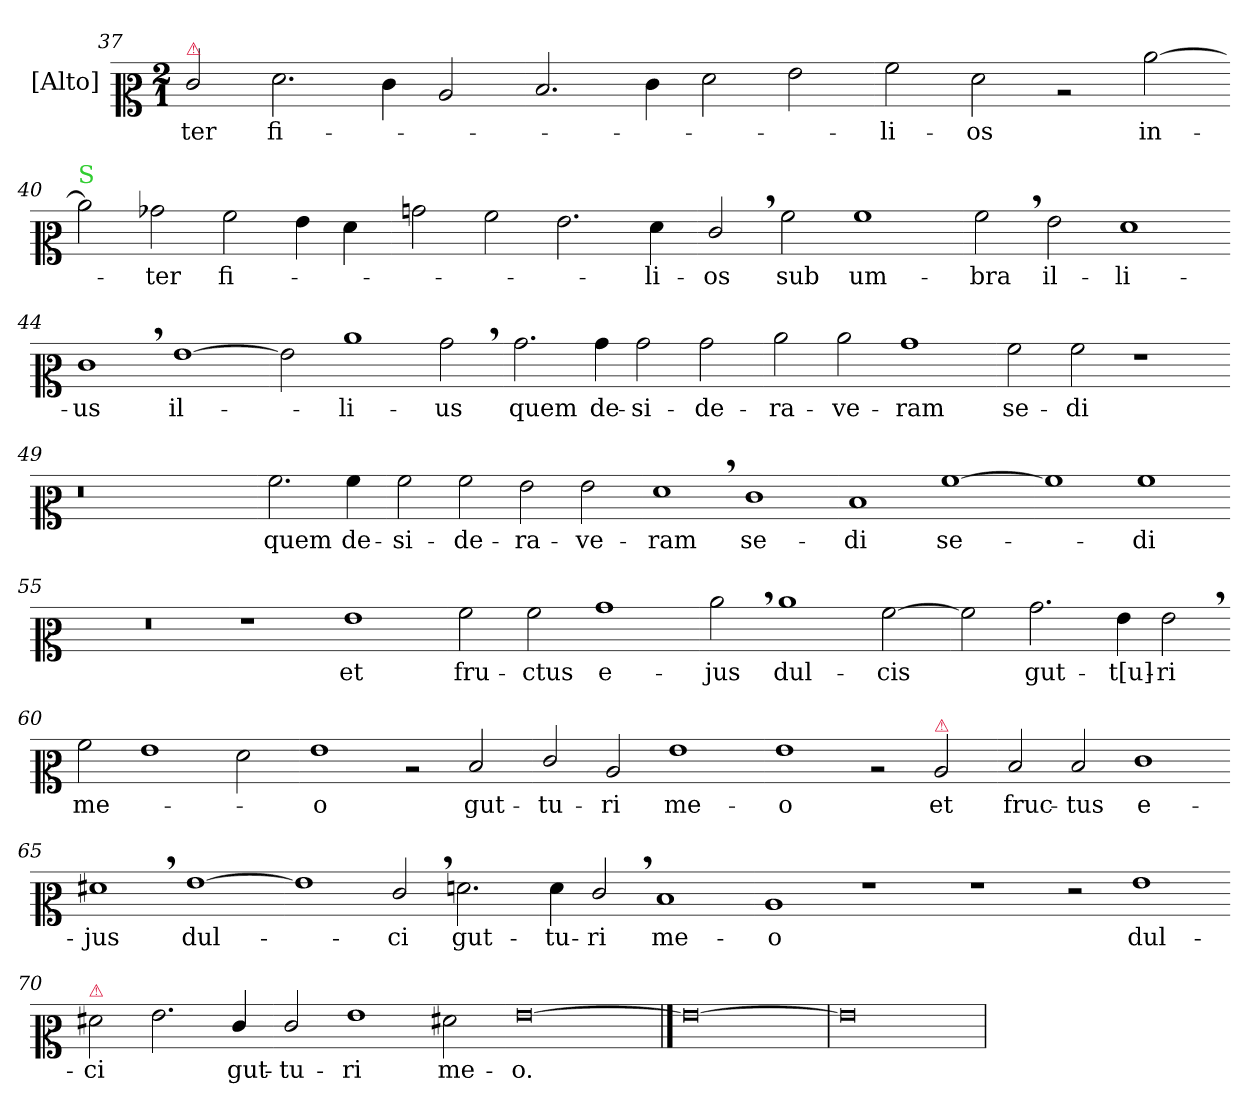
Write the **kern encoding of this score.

**kern	**text
*part1	*part1
*staff1	*staff1
*I"[Alto]	*
*I'A	*
*clefC2	*
*k[]	*
*M2/1	*
=37	=37
!LO:TX:a:color=crimson:t=⚠	!
2e/	-ter
2.f\	fi-
4e\	.
2c/	.
=38-	=38-
2.d/	.
4e\	.
2f\	.
2g\	.
=39-	=39-
2a\	-li-
2f\	-os
2rc	.
[2cc\	in-
=40-	=40-
!LO:TX:a:color=limegreen:t=S	!
2cc\]	.
2b-X\	-ter
2a\	fi-
4g\	.
4f\	.
=41-	=41-
2bn\	.
2a\	.
2.g\	.
4f\	-li-
=42-	=42-
2e,</	-os
2a\	sub
1a	um-
=43-	=43-
2a,<\	-bra
2g\	il-
1f	-li-
=44-	=44-
1e,<	-us
[1g	il-
=45-	=45-
2g]	.
1cc	-li-
2b,<\	-us
=46-	=46-
2.b\	quem
4b\	de-
2b\	-si-
2b\	-de-
=47-	=47-
2cc\	-ra-
2cc\	-ve-
1b	-ram
=48-	=48-
2a\	se-
2a\	-di
1r	.
=49-	=49-
0.r	.
=50-	=50-
2.a\	quem
4a\	de-
=51-	=51-
2a\	-si-
2a\	-de-
2g\	-ra-
2g\	-ve-
=52-	=52-
1f,<	-ram
1e	se-
=53-	=53-
1d	-di
[1a	se-
=54-	=54-
1a]	.
1a	-di
=55-	=55-
0r	.
=56-	=56-
1r	.
1g	et
=57-	=57-
2a\	fru-
2a\	-ctus
1b	e-
=58-	=58-
2cc,<\	-jus
1cc	dul-
[2a\	-cis
=59-	=59-
2a\]	.
2.b\	gut-
4g\	-t[u]-
2g,<\	-ri
=60-	=60-
2a\	me-
1g	.
2f\	.
=61-	=61-
1g	-o
2rc	.
2d/	gut-
=62-	=62-
2e/	-tu-
2c/	-ri
1g	me-
=63-	=63-
1g	-o
2rc	.
!LO:TX:a:color=crimson:t=⚠	!
2c/	et
=64-	=64-
2d/	fruc-
2d/	-tus
1e	e-
=65-	=65-
1f#X,<	-jus
[1g	dul-
=66-	=66-
1g]	.
2e,</	-ci
2.fn\	gut-
=67-	=67-
4f\	-tu-
2e,</	-ri
1d	me-
=68-	=68-
1c	-o
1r	.
=69-	=69-
1r	.
2r	.
1g\	dul-
=70-	=70-
!LO:TX:a:color=crimson:t=⚠	!
2f#X\	-ci
2.g\	.
4e/	gut-
=71-	=71-
2e/	-tu-
1g	-ri
2f#X\	me-
=72-	=72-
[0g	-o.
==73	==73
0g_	.
=74	=74
0g]	.
=	=
*-	*-
